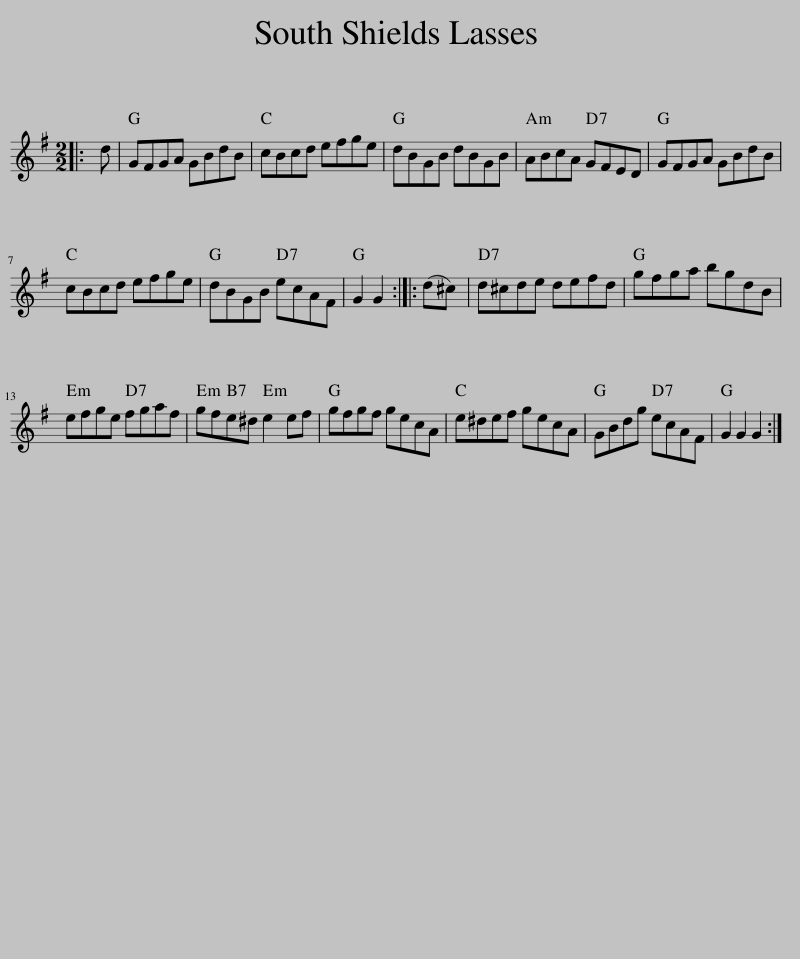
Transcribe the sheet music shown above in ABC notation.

X:1
L:1/8
M:2/2
I:linebreak $
K:G
V:1 treble
V:1
|: d | GFGA GBdB | cBcd efge | dBGB dBGB | ABcA GFED | %5
 GFGA GBdB |$ cBcd efge | dBGB ecAF | G2 G2 :: (d^c) | %10
 d^cde defd | gfga bgdB |$ efge fgaf | gfe^d e2 ef | gfgf gecA | %15
 e^def gecA | GBdg ecAF | G2 G2 G2 :| %18
